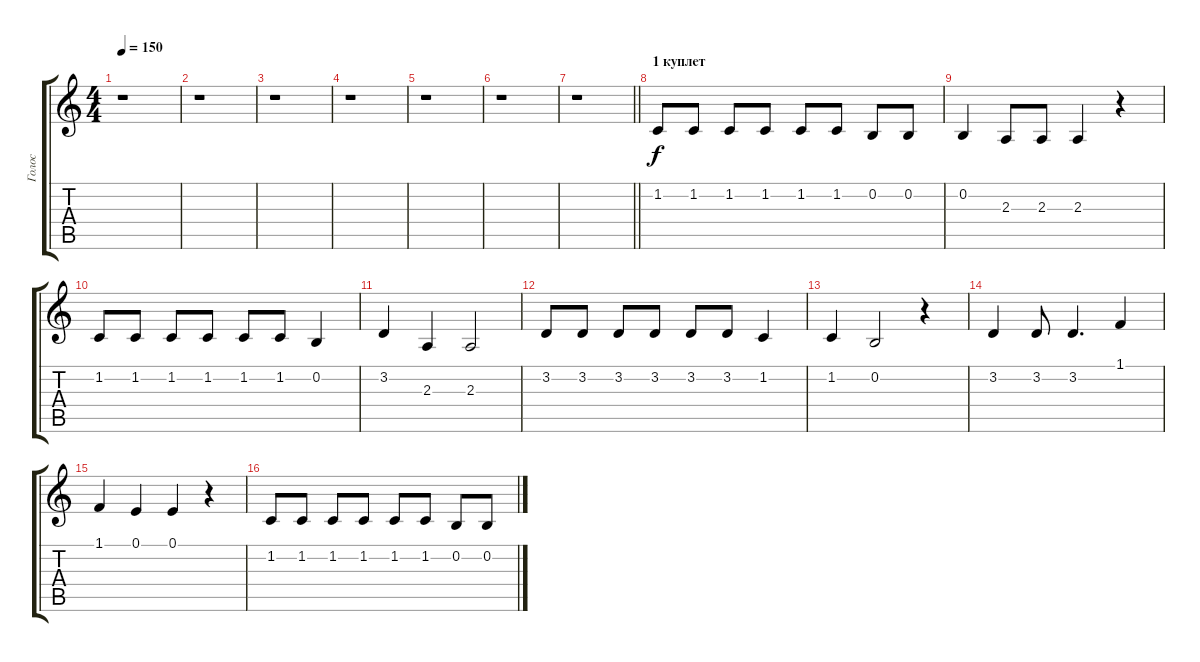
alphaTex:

\track ("Голос" "Голос") {instrument lead1square}
\staff {score tabs}
\tuning (E4 B3 G3 D3 A2 E2) {hide}
\ts (4 4)
\tempo 150
\clef g2
\ks c
r.1{dy f} |
r.1 |
r.1 |
r.1 |
r.1 |
r.1 |
\barLineRight lightlight
r.1 |
\section ("" "1 куплет")
1.2.8 1.2.8 1.2.8 1.2.8 1.2.8 1.2.8 0.2.8 0.2.8 |
0.2.4 2.3.8 2.3.8 2.3.4 r.4 |
1.2.8 1.2.8 1.2.8 1.2.8 1.2.8 1.2.8 0.2.4 |
3.2.4 2.3.4 2.3.2 |
3.2.8 3.2.8 3.2.8 3.2.8 3.2.8 3.2.8 1.2.4 |
1.2.4 0.2.2 r.4 |
3.2.4 3.2.8 3.2.4{d} 1.1.4 |
1.1.4 0.1.4 0.1.4 r.4 |
1.2.8 1.2.8 1.2.8 1.2.8 1.2.8 1.2.8 0.2.8 0.2.8
